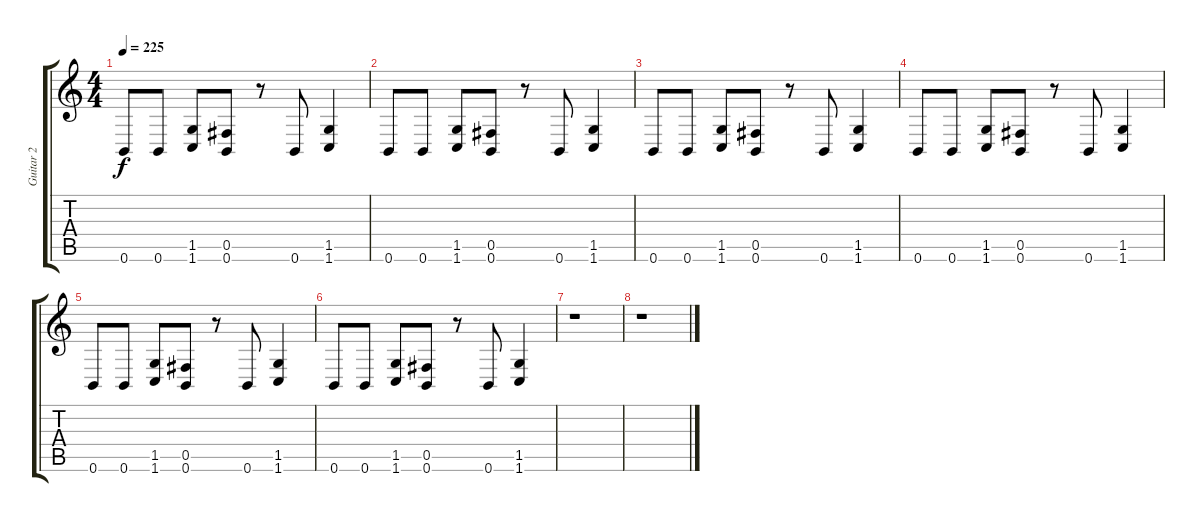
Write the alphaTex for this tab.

\track ("Guitar 2" "Guitar 2") {instrument overdrivenguitar}
\staff {score tabs}
\tuning (Db4 Ab3 E3 B2 Gb2 B1) {hide}
\ts (4 4)
\tempo 225
\clef g2
\ks c
0.6.8{dy f} 0.6.8 (1.5 1.6).8 (0.5 0.6).8 r.8 0.6.8 (1.5 1.6).4 |
0.6.8 0.6.8 (1.5 1.6).8 (0.5 0.6).8 r.8 0.6.8 (1.5 1.6).4 |
0.6.8 0.6.8 (1.5 1.6).8 (0.5 0.6).8 r.8 0.6.8 (1.5 1.6).4 |
0.6.8 0.6.8 (1.5 1.6).8 (0.5 0.6).8 r.8 0.6.8 (1.5 1.6).4 |
0.6.8 0.6.8 (1.5 1.6).8 (0.5 0.6).8 r.8 0.6.8 (1.5 1.6).4 |
0.6.8 0.6.8 (1.5 1.6).8 (0.5 0.6).8 r.8 0.6.8 (1.5 1.6).4 |
r.1 |
r.1
